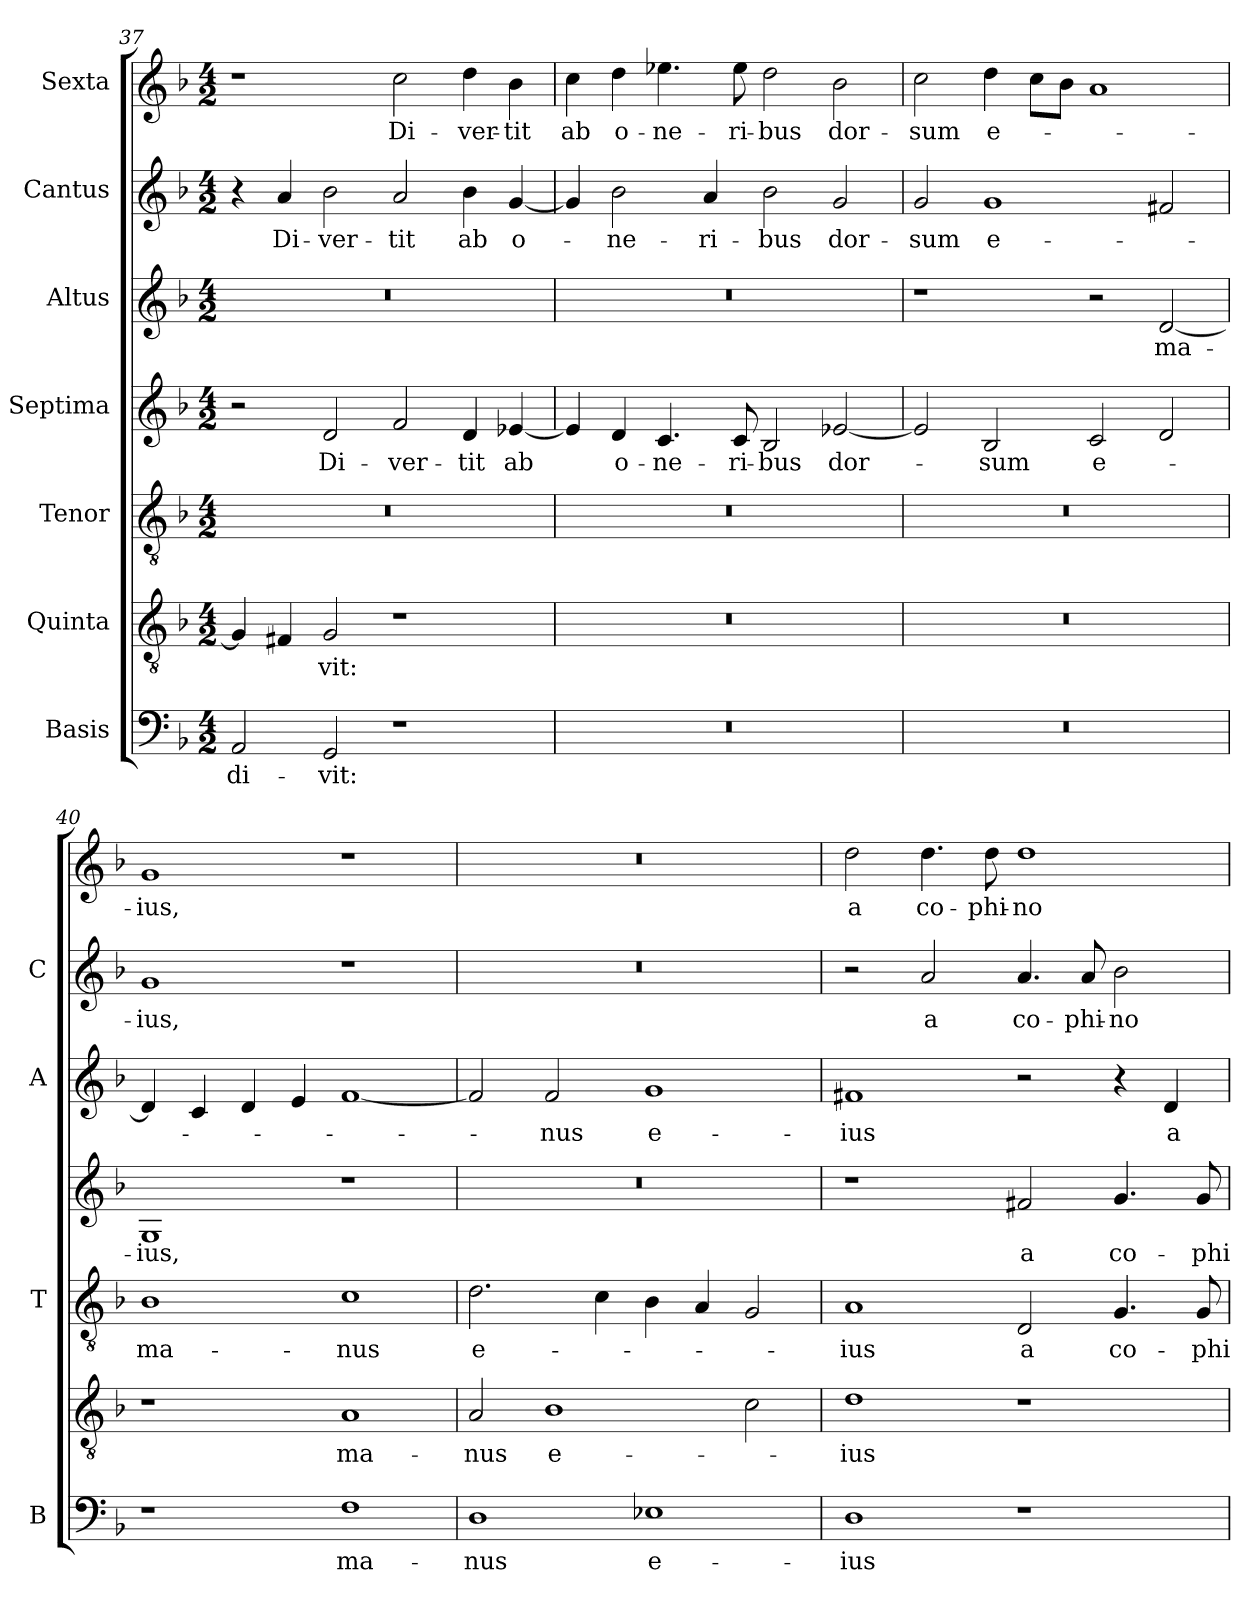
**kern	**text	**kern	**text	**kern	**text	**kern	**text	**kern	**text	**kern	**text	**kern	**text
*part7	*part7	*part6	*part6	*part5	*part5	*part4	*part4	*part3	*part3	*part2	*part2	*part1	*part1
*staff7	*staff7	*staff6	*staff6	*staff5	*staff5	*staff4	*staff4	*staff3	*staff3	*staff2	*staff2	*staff1	*staff1
*I"Basis	*	*I"Quinta	*	*I"Tenor	*	*I"Septima	*	*I"Altus	*	*I"Cantus	*	*I"Sexta	*
*I'B	*	*	*	*I'T	*	*	*	*I'A	*	*I'C	*	*	*
*clefF4	*	*clefGv2	*	*clefGv2	*	*clefG2	*	*clefG2	*	*clefG2	*	*clefG2	*
*k[b-]	*	*k[b-]	*	*k[b-]	*	*k[b-]	*	*k[b-]	*	*k[b-]	*	*k[b-]	*
*F:	*	*F:	*	*F:	*	*F:	*	*F:	*	*F:	*	*F:	*
*M4/2	*	*M4/2	*	*M4/2	*	*M4/2	*	*M4/2	*	*M4/2	*	*M4/2	*
=37	=37	=37	=37	=37	=37	=37	=37	=37	=37	=37	=37	=37	=37
!	!LO:LY:b	!	!	!	!	!	!	!	!	!	!	!	!
2AA/	-di-	4G/]	.	0r	.	2r	.	0r	.	4r	.	1r	.
!	!	!	!	!	!	!	!	!	!	!	!LO:LY:b	!	!
.	.	4F#X/	.	.	.	.	.	.	.	4a/	Di-	.	.
!	!LO:LY:b	!	!LO:LY:b	!	!	!	!LO:LY:b	!	!	!	!LO:LY:b	!	!
2GG/	-vit:	2G/	-vit:	.	.	2d/	Di-	.	.	2b-\	-ver-	.	.
!	!	!	!	!	!	!	!LO:LY:b	!	!	!	!LO:LY:b	!	!LO:LY:b
1r	.	1r	.	.	.	2f/	-ver-	.	.	2a/	-tit	2cc\	Di-
!	!	!	!	!	!	!	!LO:LY:b	!	!	!	!LO:LY:b	!	!LO:LY:b
.	.	.	.	.	.	4d/	-tit	.	.	4b-\	ab	4dd\	-ver-
!	!	!	!	!	!	!	!LO:LY:b	!	!	!	!LO:LY:b	!	!LO:LY:b
.	.	.	.	.	.	[4e-X/	ab	.	.	[4g/	o-	4b-\	-tit
!!LO:PB:g=z
=38	=38	=38	=38	=38	=38	=38	=38	=38	=38	=38	=38	=38	=38
!	!	!	!	!	!	!	!	!	!	!	!	!	!LO:LY:b
0r	.	0r	.	0r	.	4e-/]	.	0r	.	4g/]	.	4cc\	ab
!	!	!	!	!	!	!	!LO:LY:b	!	!	!	!LO:LY:b	!	!LO:LY:b
.	.	.	.	.	.	4d/	o-	.	.	2b-\	-ne-	4dd\	o-
!	!	!	!	!	!	!	!LO:LY:b	!	!	!	!	!	!LO:LY:b
.	.	.	.	.	.	4.c/	-ne-	.	.	.	.	4.ee-X\	-ne-
!	!	!	!	!	!	!	!	!	!	!	!LO:LY:b	!	!
.	.	.	.	.	.	.	.	.	.	4a/	-ri-	.	.
!	!	!	!	!	!	!	!LO:LY:b	!	!	!	!	!	!LO:LY:b
.	.	.	.	.	.	8c/	-ri-	.	.	.	.	8ee-\	-ri-
!	!	!	!	!	!	!	!LO:LY:b	!	!	!	!LO:LY:b	!	!LO:LY:b
.	.	.	.	.	.	2B-/	-bus	.	.	2b-\	-bus	2dd\	-bus
!	!	!	!	!	!	!	!LO:LY:b	!	!	!	!LO:LY:b	!	!LO:LY:b
.	.	.	.	.	.	[2e-X/	dor-	.	.	2g/	dor-	2b-\	dor-
=39	=39	=39	=39	=39	=39	=39	=39	=39	=39	=39	=39	=39	=39
!	!	!	!	!	!	!	!	!	!	!	!LO:LY:b	!	!LO:LY:b
0r	.	0r	.	0r	.	2e-/]	.	1r	.	2g/	-sum	2cc\	-sum
!	!	!	!	!	!	!	!LO:LY:b	!	!	!	!LO:LY:b	!	!LO:LY:b
.	.	.	.	.	.	2B-/	-sum	.	.	1g	e-	4dd\	e-
.	.	.	.	.	.	.	.	.	.	.	.	8cc\L	.
.	.	.	.	.	.	.	.	.	.	.	.	8b-\J	.
!	!	!	!	!	!	!	!LO:LY:b	!	!	!	!	!	!
.	.	.	.	.	.	2c/	e-	2r	.	.	.	1a	.
!	!	!	!	!	!	!	!	!	!LO:LY:b	!	!	!	!
.	.	.	.	.	.	2d/	.	[2d/	ma-	2f#X/	.	.	.
=40	=40	=40	=40	=40	=40	=40	=40	=40	=40	=40	=40	=40	=40
!	!	!	!	!	!LO:LY:b	!	!LO:LY:b	!	!	!	!LO:LY:b	!	!LO:LY:b
1r	.	1r	.	1B-	ma-	1G	-ius,	4d/]	.	1g	-ius,	1g	-ius,
.	.	.	.	.	.	.	.	4c/	.	.	.	.	.
.	.	.	.	.	.	.	.	4d/	.	.	.	.	.
.	.	.	.	.	.	.	.	4e/	.	.	.	.	.
!	!LO:LY:b	!	!LO:LY:b	!	!LO:LY:b	!	!	!	!	!	!	!	!
1F	ma-	1A	ma-	1c	-nus	1r	.	[1f	.	1r	.	1r	.
=41	=41	=41	=41	=41	=41	=41	=41	=41	=41	=41	=41	=41	=41
!	!LO:LY:b	!	!LO:LY:b	!	!LO:LY:b	!	!	!	!	!	!	!	!
1D	-nus	2A/	-nus	2.d\	e-	0r	.	2f/]	.	0r	.	0r	.
!	!	!	!LO:LY:b	!	!	!	!	!	!LO:LY:b	!	!	!	!
.	.	1B-	e-	.	.	.	.	2f/	-nus	.	.	.	.
.	.	.	.	4c\	.	.	.	.	.	.	.	.	.
!	!LO:LY:b	!	!	!	!	!	!	!	!LO:LY:b	!	!	!	!
1E-X	e-	.	.	4B-\	.	.	.	1g	e-	.	.	.	.
.	.	.	.	4A/	.	.	.	.	.	.	.	.	.
.	.	2c\	.	2G/	.	.	.	.	.	.	.	.	.
!!LO:LB:g=z
=42	=42	=42	=42	=42	=42	=42	=42	=42	=42	=42	=42	=42	=42
!	!LO:LY:b	!	!LO:LY:b	!	!LO:LY:b	!	!	!	!LO:LY:b	!	!	!	!LO:LY:b
1D	-ius	1d	-ius	1A	-ius	1r	.	1f#X	-ius	2r	.	2dd\	a
!	!	!	!	!	!	!	!	!	!	!	!LO:LY:b	!	!LO:LY:b
.	.	.	.	.	.	.	.	.	.	2a/	a	4.dd\	co-
!	!	!	!	!	!	!	!	!	!	!	!	!	!LO:LY:b
.	.	.	.	.	.	.	.	.	.	.	.	8dd\	-phi-
!	!	!	!	!	!LO:LY:b	!	!LO:LY:b	!	!	!	!LO:LY:b	!	!LO:LY:b
1r	.	1r	.	2D/	a	2f#X/	a	2r	.	4.a/	co-	1dd	-no
!	!	!	!	!	!	!	!	!	!	!	!LO:LY:b	!	!
.	.	.	.	.	.	.	.	.	.	8a/	-phi-	.	.
!	!	!	!	!	!LO:LY:b	!	!LO:LY:b	!	!	!	!LO:LY:b	!	!
.	.	.	.	4.G/	co-	4.g/	co-	4r	.	2b-\	-no	.	.
!	!	!	!	!	!	!	!	!	!LO:LY:b	!	!	!	!
.	.	.	.	.	.	.	.	4d/	a	.	.	.	.
!	!	!	!	!	!LO:LY:b	!	!LO:LY:b	!	!	!	!	!	!
.	.	.	.	8G/	-phi-	8g/	-phi-	.	.	.	.	.	.
=	=	=	=	=	=	=	=	=	=	=	=	=	=
*-	*-	*-	*-	*-	*-	*-	*-	*-	*-	*-	*-	*-	*-
